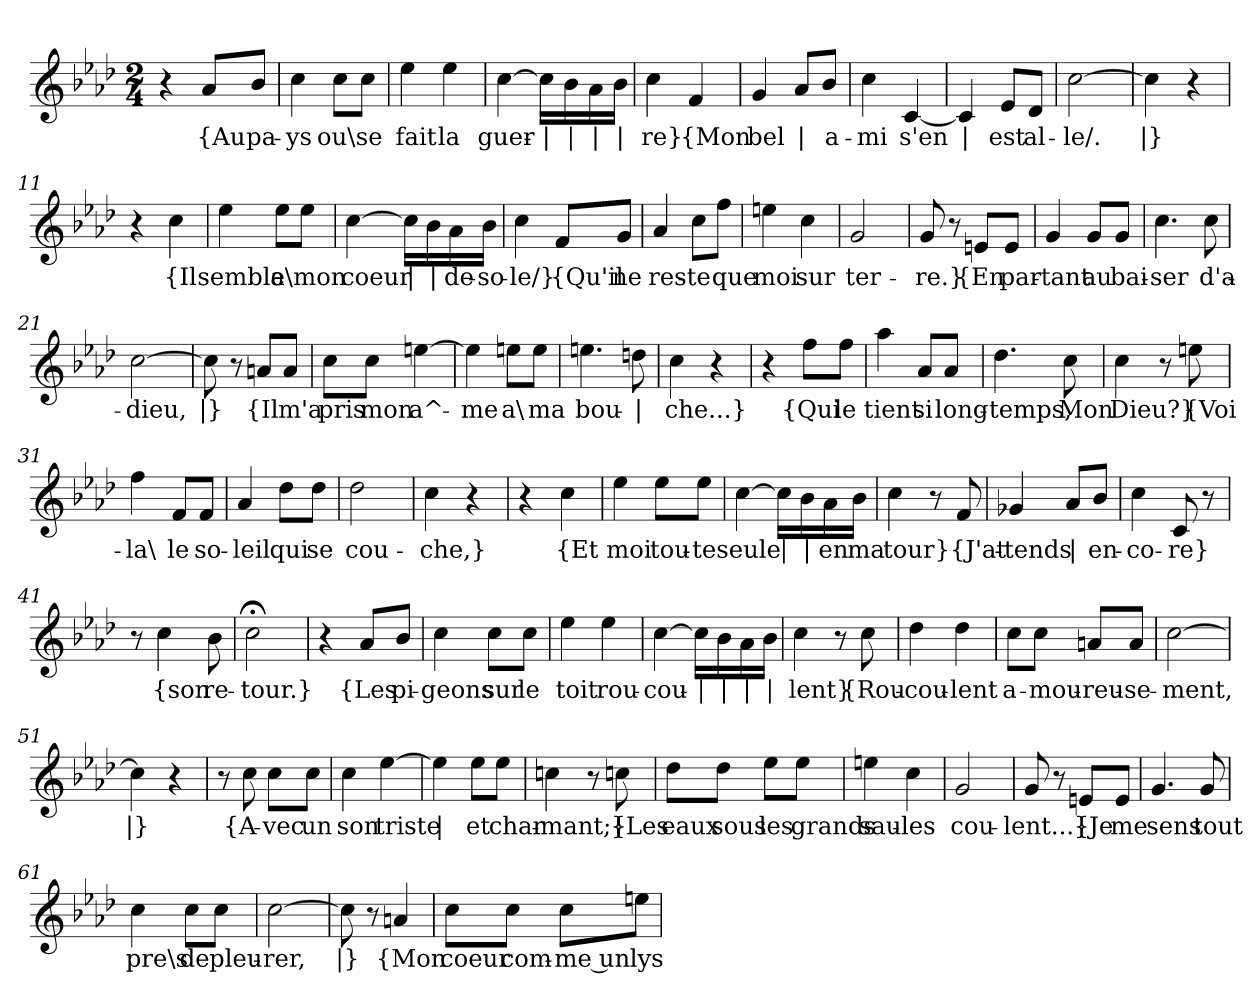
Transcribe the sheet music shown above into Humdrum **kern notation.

**kern	**text
*part1	*part1
*staff1	*staff1
*clefG2	*
*k[b-e-a-d-]	*
*M2/4	*
=1	=1
4r	.
!	!LO:LY:b
8a-/L	{Au
!	!LO:LY:b
8b-/J	pa-
=2	=2
!	!LO:LY:b
4cc\	-ys
!	!LO:LY:b
8cc\L	ou\
!	!LO:LY:b
8cc\J	se
=3	=3
!	!LO:LY:b
4ee-\	fait
!	!LO:LY:b
4ee-\	la
=4	=4
!	!LO:LY:b
[4cc\	guer-
!	!LO:LY:b
16cc\LL]	|
!	!LO:LY:b
16b-\	|
!	!LO:LY:b
16a-\	|
!	!LO:LY:b
16b-\JJ	|
=5	=5
!	!LO:LY:b
4cc\	-re}
!	!LO:LY:b
4f/	{Mon
=6	=6
!	!LO:LY:b
4g/	bel
!	!LO:LY:b
8a-/L	|
!	!LO:LY:b
8b-/J	a-
=7	=7
!	!LO:LY:b
4cc\	-mi
!	!LO:LY:b
[4c/	s'en
=8	=8
!	!LO:LY:b
4c/]	|
!	!LO:LY:b
8e-/L	est
!	!LO:LY:b
8d-/J	al-
=9	=9
!	!LO:LY:b
[2cc\	-le/.
=10	=10
!	!LO:LY:b
4cc\]	|}
4r	.
=11	=11
4r	.
!	!LO:LY:b
4cc\	{Il
!!LO:LB:g=z
=12	=12
!	!LO:LY:b
4ee-\	semble
!	!LO:LY:b
8ee-\L	a\
!	!LO:LY:b
8ee-\J	mon
=13	=13
!	!LO:LY:b
[4cc\	coeur
!	!LO:LY:b
16cc\LL]	|
!	!LO:LY:b
16b-\	|
!	!LO:LY:b
16a-\	de-
!	!LO:LY:b
16b-\JJ	-so-
=14	=14
!	!LO:LY:b
4cc\	-le/}
!	!LO:LY:b
8f/L	{Qu'il
!	!LO:LY:b
8g/J	ne
=15	=15
!	!LO:LY:b
4a-/	res-
!	!LO:LY:b
8cc\L	-te
!	!LO:LY:b
8ff\J	que
=16	=16
!	!LO:LY:b
4een\	moi
!	!LO:LY:b
4cc\	sur
=17	=17
!	!LO:LY:b
2g/	ter-
=18	=18
!	!LO:LY:b
8g/	-re.}
8r	.
!	!LO:LY:b
8en/L	{En
!	!LO:LY:b
8e/J	par-
=19	=19
!	!LO:LY:b
4g/	-tant
!	!LO:LY:b
8g/L	au
!	!LO:LY:b
8g/J	bai-
!!LO:LB:g=z
=20	=20
!	!LO:LY:b
4.cc\	-ser
!	!LO:LY:b
8cc\	d'a-
=21	=21
!	!LO:LY:b
[2cc\	-dieu,
=22	=22
!	!LO:LY:b
8cc\]	|}
8r	.
!	!LO:LY:b
8an/L	{Il
!	!LO:LY:b
8a/J	m'a
=23	=23
!	!LO:LY:b
8cc\L	pris
!	!LO:LY:b
8cc\J	mon
!	!LO:LY:b
[4een\	a^-
=24	=24
!	!LO:LY:b
4ee\]	-me
!	!LO:LY:b
8een\L	a\
!	!LO:LY:b
8ee\J	ma
=25	=25
!	!LO:LY:b
4.een\	bou-
!	!LO:LY:b
8ddn\	|
=26	=26
!	!LO:LY:b
4cc\	-che...}
4r	.
=27	=27
4r	.
!	!LO:LY:b
8ff\L	{Qui
!	!LO:LY:b
8ff\J	le
=28	=28
!	!LO:LY:b
4aa-\	tient
!	!LO:LY:b
8a-/L	si
!	!LO:LY:b
8a-/J	long-
!!LO:LB:g=z
=29	=29
!	!LO:LY:b
4.dd-\	-temps,
!	!LO:LY:b
8cc\	Mon
=30	=30
!	!LO:LY:b
4cc\	Dieu?}
8r	.
!	!LO:LY:b
8een\	{Voi-
=31	=31
!	!LO:LY:b
4ff\	-la\
!	!LO:LY:b
8f/L	le
!	!LO:LY:b
8f/J	so-
=32	=32
!	!LO:LY:b
4a-/	-leil
!	!LO:LY:b
8dd-\L	qui
!	!LO:LY:b
8dd-\J	se
=33	=33
!	!LO:LY:b
2dd-\	cou-
=34	=34
!	!LO:LY:b
4cc\	-che,}
4r	.
=35	=35
4r	.
!	!LO:LY:b
4cc\	{Et
=36	=36
!	!LO:LY:b
4ee-\	moi
!	!LO:LY:b
8ee-\L	tou-
!	!LO:LY:b
8ee-\J	-te
=37	=37
!	!LO:LY:b
[4cc\	seule
!	!LO:LY:b
16cc\LL]	|
!	!LO:LY:b
16b-\	|
!	!LO:LY:b
16a-\	en
!	!LO:LY:b
16b-\JJ	ma
!!LO:LB:g=z
=38	=38
!	!LO:LY:b
4cc\	tour}
8r	.
!	!LO:LY:b
8f/	{J'at-
=39	=39
!	!LO:LY:b
4g-X/	-tends
!	!LO:LY:b
8a-/L	|
!	!LO:LY:b
8b-/J	en-
=40	=40
!	!LO:LY:b
4cc\	-co-
!	!LO:LY:b
8c/	-re}
8r	.
=41	=41
8r	.
!	!LO:LY:b
4cc\	{son
!	!LO:LY:b
8b-\	re-
=42	=42
!	!LO:LY:b
2cc;<\	-tour.}
=43	=43
4r	.
!	!LO:LY:b
8a-/L	{Les
!	!LO:LY:b
8b-/J	pi-
=44	=44
!	!LO:LY:b
4cc\	-geons
!	!LO:LY:b
8cc\L	sur
!	!LO:LY:b
8cc\J	le
=45	=45
!	!LO:LY:b
4ee-\	toit
!	!LO:LY:b
4ee-\	rou-
=46	=46
!	!LO:LY:b
[4cc\	-cou-
!	!LO:LY:b
16cc\LL]	|
!	!LO:LY:b
16b-\	|
!	!LO:LY:b
16a-\	|
!	!LO:LY:b
16b-\JJ	|
!!LO:LB:g=z
=47	=47
!	!LO:LY:b
4cc\	-lent}
8r	.
!	!LO:LY:b
8cc\	{Rou-
=48	=48
!	!LO:LY:b
4dd-\	-cou-
!	!LO:LY:b
4dd-\	-lent
=49	=49
!	!LO:LY:b
8cc\L	a-
!	!LO:LY:b
8cc\J	-mou-
!	!LO:LY:b
8an/L	-reu-
!	!LO:LY:b
8a/J	-se-
=50	=50
!	!LO:LY:b
[2cc\	-ment,
=51	=51
!	!LO:LY:b
4cc\]	|}
4r	.
=52	=52
8r	.
!	!LO:LY:b
8cc\	{A-
!	!LO:LY:b
8cc\L	-vec
!	!LO:LY:b
8cc\J	un
=53	=53
!	!LO:LY:b
4cc\	son
!	!LO:LY:b
[4ee-\	triste
=54	=54
!	!LO:LY:b
4ee-\]	|
!	!LO:LY:b
8ee-\L	et
!	!LO:LY:b
8ee-\J	char-
!!LO:LB:g=z
=55	=55
!	!LO:LY:b
4ccn\	-mant;}
8r	.
!	!LO:LY:b
8ccn\	{Les
=56	=56
!	!LO:LY:b
8dd-\L	eaux
!	!LO:LY:b
8dd-\J	sous
!	!LO:LY:b
8ee-\L	les
!	!LO:LY:b
8ee-\J	grands
=57	=57
!	!LO:LY:b
4een\	sau-
!	!LO:LY:b
4cc\	-les
=58	=58
!	!LO:LY:b
2g/	cou-
=59	=59
!	!LO:LY:b
8g/	-lent...}
8r	.
!	!LO:LY:b
8en/L	{Je
!	!LO:LY:b
8e/J	me
=60	=60
!	!LO:LY:b
4.g/	sens
!	!LO:LY:b
8g/	tout
=61	=61
!	!LO:LY:b
4cc\	pre\s
!	!LO:LY:b
8cc\L	de
!	!LO:LY:b
8cc\J	pleu-
=62	=62
!	!LO:LY:b
[2cc\	-rer,
!!LO:LB:g=z
=63	=63
!	!LO:LY:b
8cc\]	|}
8r	.
!	!LO:LY:b
4an/	{Mon
=64	=64
!	!LO:LY:b
8cc\L	coeur
!	!LO:LY:b
8cc\J	com-
!	!LO:LY:b
8cc\L	-me un
!	!LO:LY:b
8een\J	lys
=	=
*-	*-
